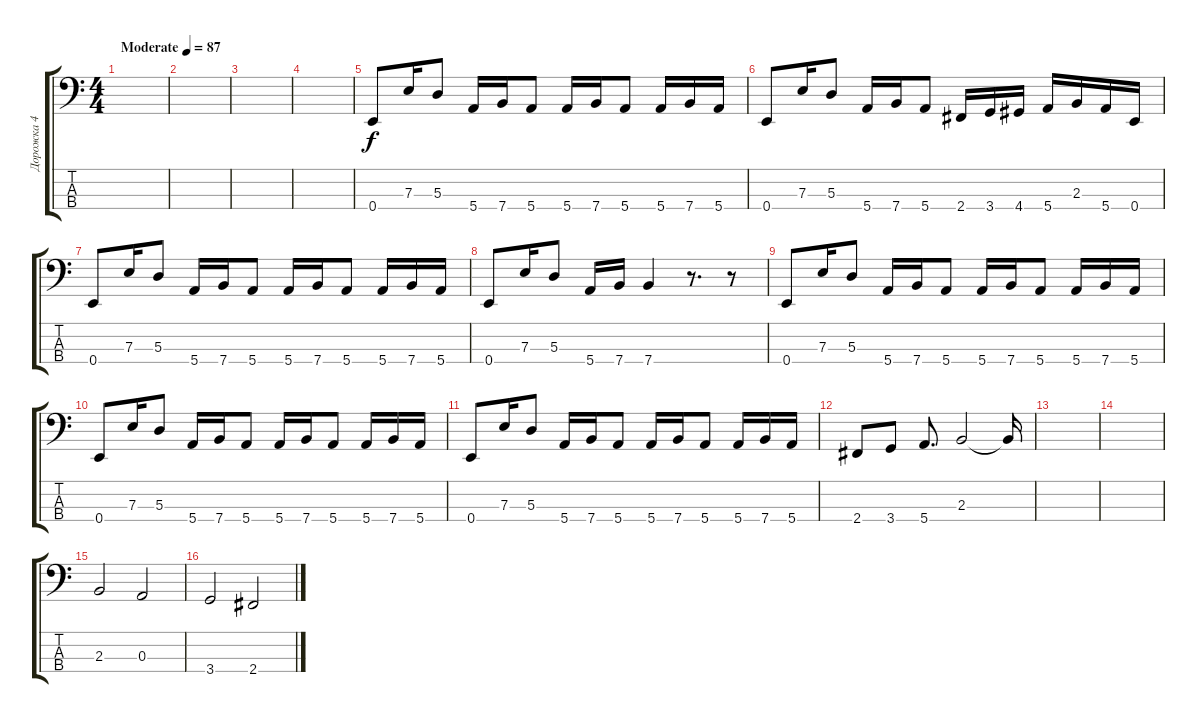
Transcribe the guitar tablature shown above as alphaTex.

\track ("Дорожка 4" "Дорожка 4") {instrument electricbassfinger}
\staff {score tabs}
\tuning (G2 D2 A1 E1) {hide}
\ts (4 4)
\tempo (87 "Moderate")
\clef f4
\ks c
|
|
|
|
0.4.8 7.3.16 5.3.8 5.4.16 7.4.16 5.4.8 5.4.16 7.4.16 5.4.8 5.4.16 7.4.16 5.4.16 |
0.4.8 7.3.16 5.3.8 5.4.16 7.4.16 5.4.8 2.4.16 3.4.16 4.4.16 5.4.16 2.3.16 5.4.16 0.4.16 |
0.4.8 7.3.16 5.3.8 5.4.16 7.4.16 5.4.8 5.4.16 7.4.16 5.4.8 5.4.16 7.4.16 5.4.16 |
0.4.8 7.3.16 5.3.8 5.4.16 7.4.16 7.4.4 r.8{d} r.8 |
0.4.8 7.3.16 5.3.8 5.4.16 7.4.16 5.4.8 5.4.16 7.4.16 5.4.8 5.4.16 7.4.16 5.4.16 |
0.4.8 7.3.16 5.3.8 5.4.16 7.4.16 5.4.8 5.4.16 7.4.16 5.4.8 5.4.16 7.4.16 5.4.16 |
0.4.8 7.3.16 5.3.8 5.4.16 7.4.16 5.4.8 5.4.16 7.4.16 5.4.8 5.4.16 7.4.16 5.4.16 |
2.4.8 3.4.8 5.4.8{d} 2.3.2 2.3{t}.16 |
|
|
2.3.2{volume 12} 0.3.2 |
3.4.2 2.4.2
